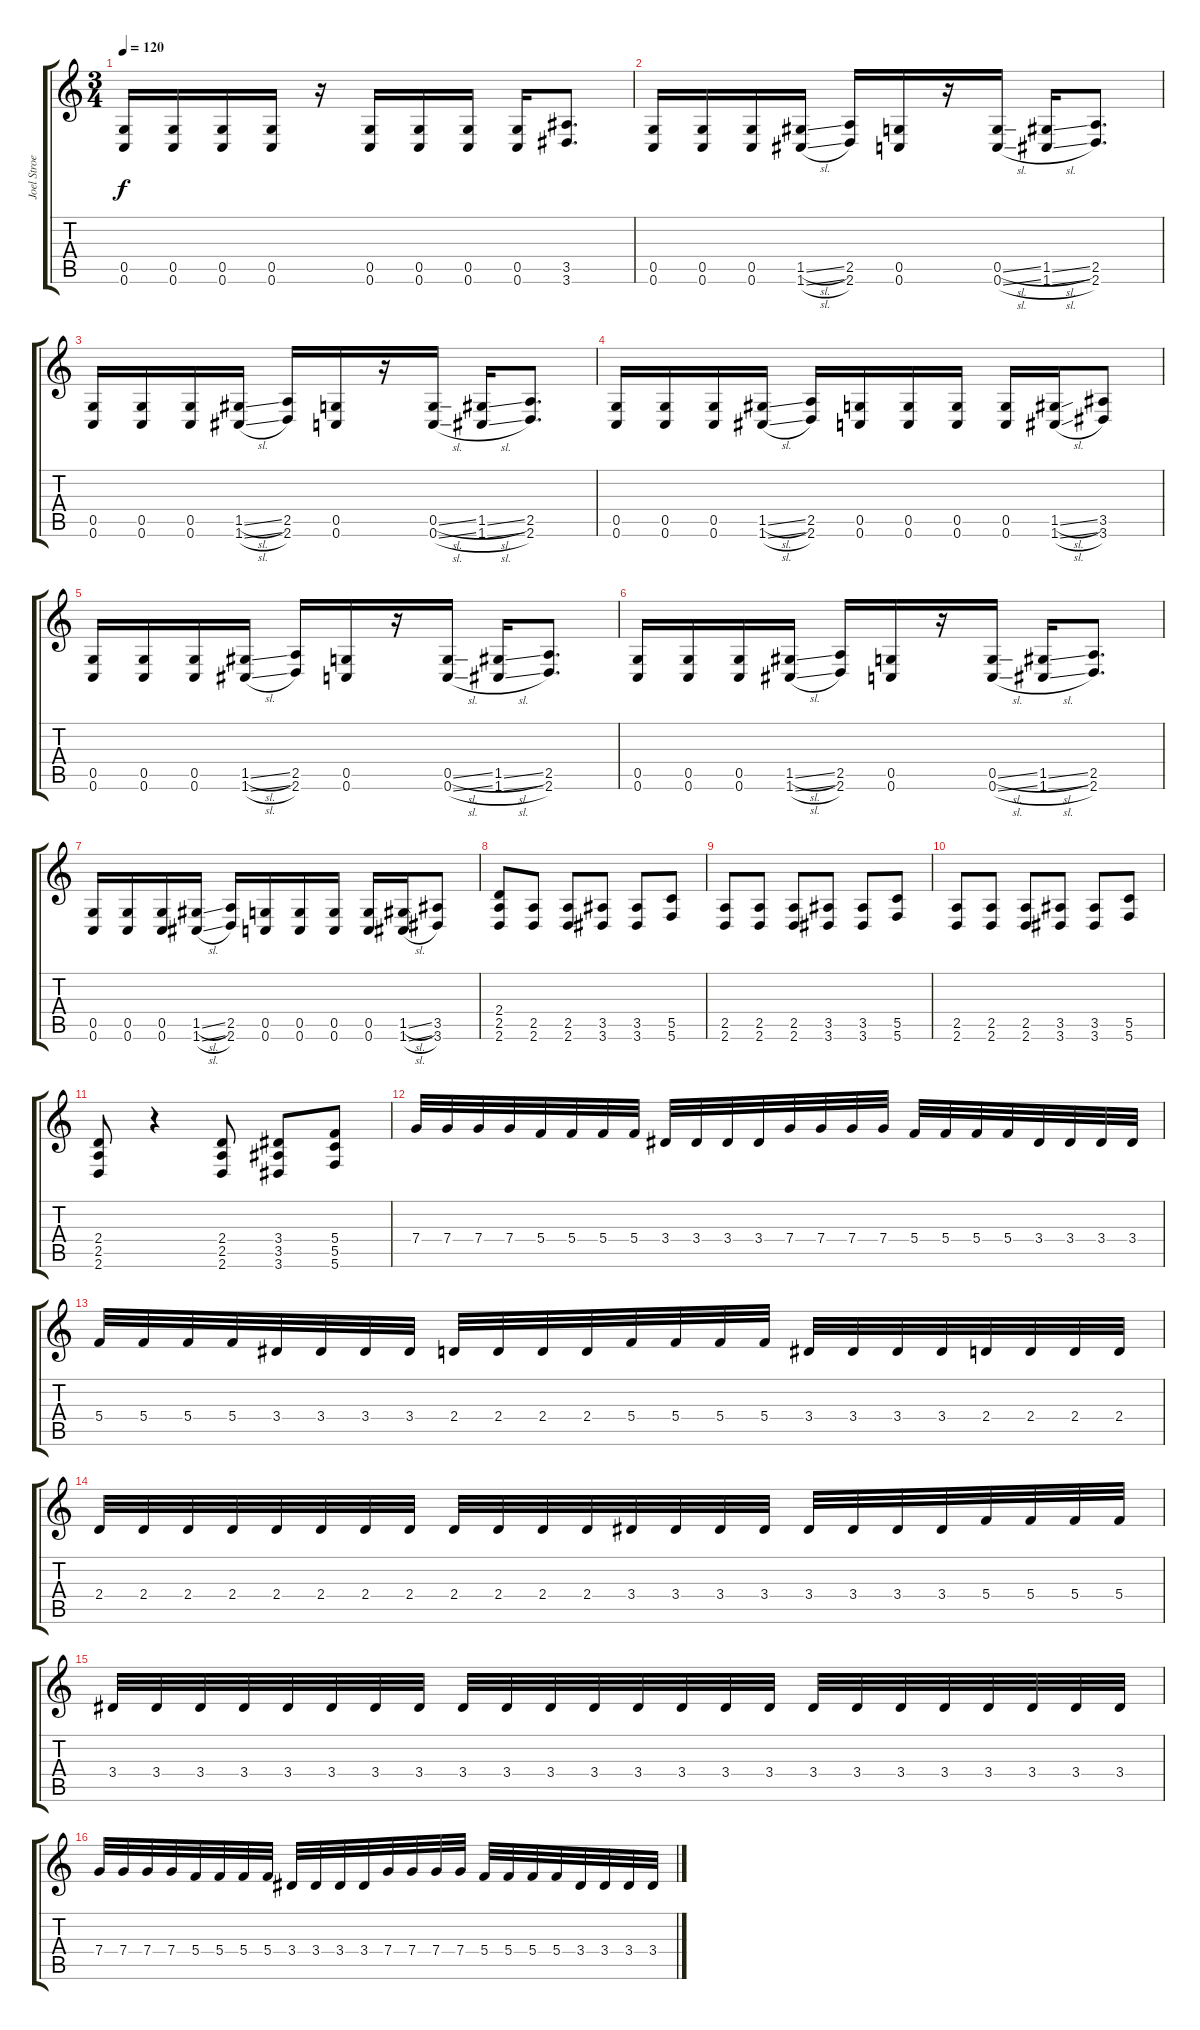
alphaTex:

\track ("Joel Stroetzel Rhythm" "Joel Stroe") {instrument distortionguitar}
\staff {score tabs}
\tuning (D4 A3 F3 C3 G2 C2) {hide}
\ts (3 4)
\tempo 120
\clef g2
\ks c
(0.5 0.6).16{dy f} (0.5 0.6).16 (0.5 0.6).16 (0.5 0.6).16 r.16 (0.5 0.6).16 (0.5 0.6).16 (0.5 0.6).16 (0.5 0.6).16 (3.5 3.6).8{d} |
(0.5 0.6).16 (0.5 0.6).16 (0.5 0.6).16 (1.5{sl} 1.6{sl}).16 (2.5 2.6).16 (0.5 0.6).16 r.16 (0.5{sl} 0.6{sl}).16 (1.5{sl} 1.6{sl}).16 (2.5 2.6).8{d} |
(0.5 0.6).16 (0.5 0.6).16 (0.5 0.6).16 (1.5{sl} 1.6{sl}).16 (2.5 2.6).16 (0.5 0.6).16 r.16 (0.5{sl} 0.6{sl}).16 (1.5{sl} 1.6{sl}).16 (2.5 2.6).8{d} |
(0.5 0.6).16 (0.5 0.6).16 (0.5 0.6).16 (1.5{sl} 1.6{sl}).16 (2.5 2.6).16 (0.5 0.6).16 (0.5 0.6).16 (0.5 0.6).16 (0.5 0.6).16 (1.5{sl} 1.6{sl}).16 (3.5 3.6).8 |
(0.5 0.6).16 (0.5 0.6).16 (0.5 0.6).16 (1.5{sl} 1.6{sl}).16 (2.5 2.6).16 (0.5 0.6).16 r.16 (0.5{sl} 0.6{sl}).16 (1.5{sl} 1.6{sl}).16 (2.5 2.6).8{d} |
(0.5 0.6).16 (0.5 0.6).16 (0.5 0.6).16 (1.5{sl} 1.6{sl}).16 (2.5 2.6).16 (0.5 0.6).16 r.16 (0.5{sl} 0.6{sl}).16 (1.5{sl} 1.6{sl}).16 (2.5 2.6).8{d} |
(0.5 0.6).16 (0.5 0.6).16 (0.5 0.6).16 (1.5{sl} 1.6{sl}).16 (2.5 2.6).16 (0.5 0.6).16 (0.5 0.6).16 (0.5 0.6).16 (0.5 0.6).16 (1.5{sl} 1.6{sl}).16 (3.5 3.6).8 |
(2.4 2.5 2.6).8 (2.5 2.6).8 (2.5 2.6).8 (3.5 3.6).8 (3.5 3.6).8 (5.5 5.6).8 |
(2.5 2.6).8 (2.5 2.6).8 (2.5 2.6).8 (3.5 3.6).8 (3.5 3.6).8 (5.5 5.6).8 |
(2.5 2.6).8 (2.5 2.6).8 (2.5 2.6).8 (3.5 3.6).8 (3.5 3.6).8 (5.5 5.6).8 |
(2.4 2.5 2.6).8 r.4 (2.4 2.5 2.6).8 (3.4 3.5 3.6).8 (5.4 5.5 5.6).8 |
7.4.32 7.4.32 7.4.32 7.4.32 5.4.32 5.4.32 5.4.32 5.4.32 3.4.32 3.4.32 3.4.32 3.4.32 7.4.32 7.4.32 7.4.32 7.4.32 5.4.32 5.4.32 5.4.32 5.4.32 3.4.32 3.4.32 3.4.32 3.4.32 |
5.4.32 5.4.32 5.4.32 5.4.32 3.4.32 3.4.32 3.4.32 3.4.32 2.4.32 2.4.32 2.4.32 2.4.32 5.4.32 5.4.32 5.4.32 5.4.32 3.4.32 3.4.32 3.4.32 3.4.32 2.4.32 2.4.32 2.4.32 2.4.32 |
2.4.32 2.4.32 2.4.32 2.4.32 2.4.32 2.4.32 2.4.32 2.4.32 2.4.32 2.4.32 2.4.32 2.4.32 3.4.32 3.4.32 3.4.32 3.4.32 3.4.32 3.4.32 3.4.32 3.4.32 5.4.32 5.4.32 5.4.32 5.4.32 |
3.4.32 3.4.32 3.4.32 3.4.32 3.4.32 3.4.32 3.4.32 3.4.32 3.4.32 3.4.32 3.4.32 3.4.32 3.4.32 3.4.32 3.4.32 3.4.32 3.4.32 3.4.32 3.4.32 3.4.32 3.4.32 3.4.32 3.4.32 3.4.32 |
7.4.32 7.4.32 7.4.32 7.4.32 5.4.32 5.4.32 5.4.32 5.4.32 3.4.32 3.4.32 3.4.32 3.4.32 7.4.32 7.4.32 7.4.32 7.4.32 5.4.32 5.4.32 5.4.32 5.4.32 3.4.32 3.4.32 3.4.32 3.4.32
